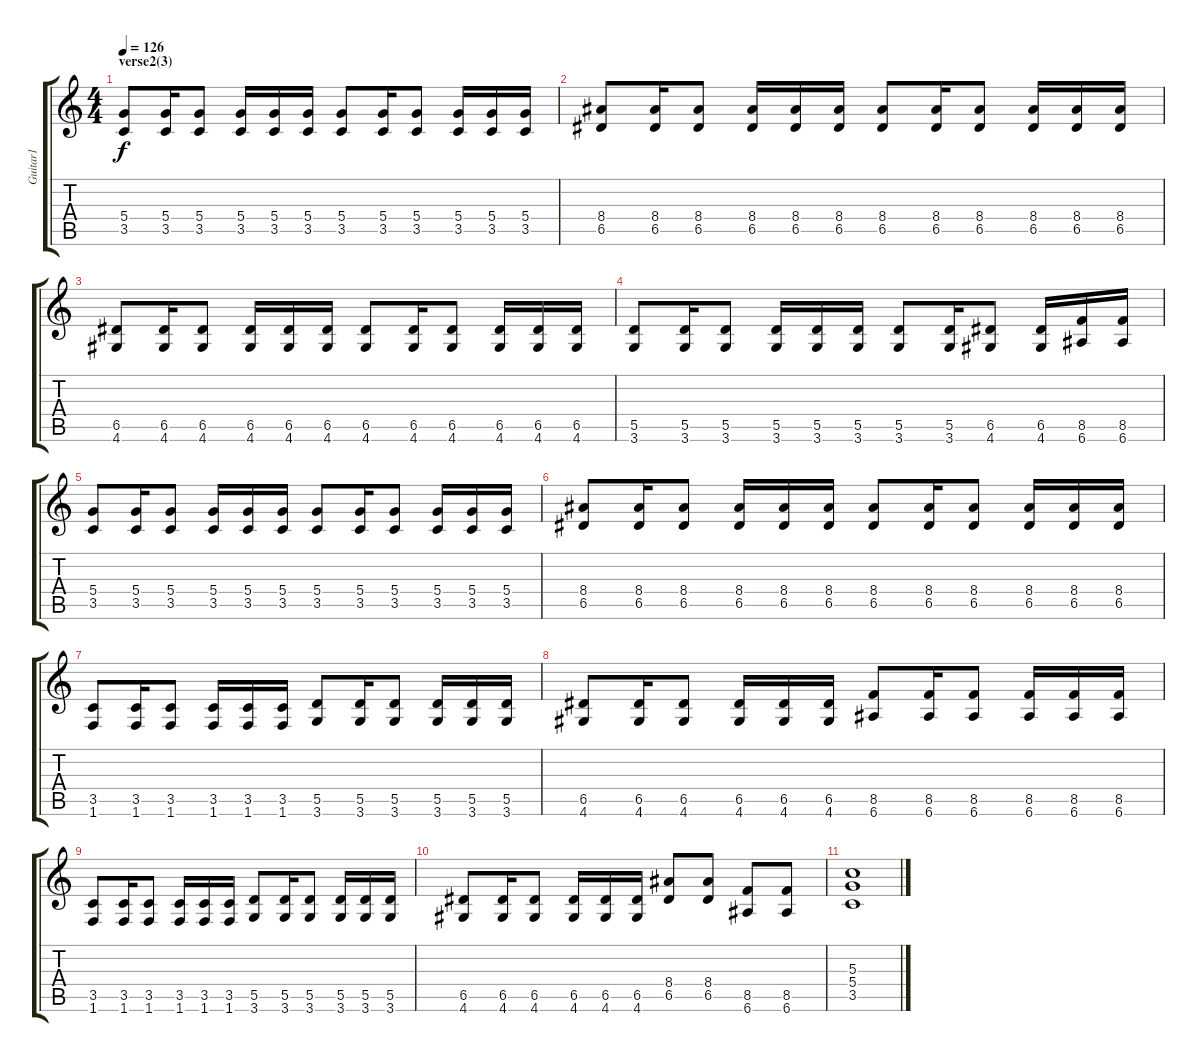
\track ("Guitar1" "Guitar1") {instrument overdrivenguitar}
\staff {score tabs}
\tuning (E4 B3 G3 D3 A2 E2) {hide}
\ts (4 4)
\section ("" "verse2(3)")
\tempo 126
\clef g2
\ks c
(5.4 3.5).8{dy f} (5.4 3.5).16 (5.4 3.5).8 (5.4 3.5).16 (5.4 3.5).16 (5.4 3.5).16 (5.4 3.5).8 (5.4 3.5).16 (5.4 3.5).8 (5.4 3.5).16 (5.4 3.5).16 (5.4 3.5).16 |
(8.4 6.5).8 (8.4 6.5).16 (8.4 6.5).8 (8.4 6.5).16 (8.4 6.5).16 (8.4 6.5).16 (8.4 6.5).8 (8.4 6.5).16 (8.4 6.5).8 (8.4 6.5).16 (8.4 6.5).16 (8.4 6.5).16 |
(6.5 4.6).8 (6.5 4.6).16 (6.5 4.6).8 (6.5 4.6).16 (6.5 4.6).16 (6.5 4.6).16 (6.5 4.6).8 (6.5 4.6).16 (6.5 4.6).8 (6.5 4.6).16 (6.5 4.6).16 (6.5 4.6).16 |
(5.5 3.6).8 (5.5 3.6).16 (5.5 3.6).8 (5.5 3.6).16 (5.5 3.6).16 (5.5 3.6).16 (5.5 3.6).8 (5.5 3.6).16 (6.5 4.6).8 (6.5 4.6).16 (8.5 6.6).16 (8.5 6.6).16 |
(5.4 3.5).8 (5.4 3.5).16 (5.4 3.5).8 (5.4 3.5).16 (5.4 3.5).16 (5.4 3.5).16 (5.4 3.5).8 (5.4 3.5).16 (5.4 3.5).8 (5.4 3.5).16 (5.4 3.5).16 (5.4 3.5).16 |
(8.4 6.5).8 (8.4 6.5).16 (8.4 6.5).8 (8.4 6.5).16 (8.4 6.5).16 (8.4 6.5).16 (8.4 6.5).8 (8.4 6.5).16 (8.4 6.5).8 (8.4 6.5).16 (8.4 6.5).16 (8.4 6.5).16 |
(3.5 1.6).8 (3.5 1.6).16 (3.5 1.6).8 (3.5 1.6).16 (3.5 1.6).16 (3.5 1.6).16 (5.5 3.6).8 (5.5 3.6).16 (5.5 3.6).8 (5.5 3.6).16 (5.5 3.6).16 (5.5 3.6).16 |
(6.5 4.6).8 (6.5 4.6).16 (6.5 4.6).8 (6.5 4.6).16 (6.5 4.6).16 (6.5 4.6).16 (8.5 6.6).8 (8.5 6.6).16 (8.5 6.6).8 (8.5 6.6).16 (8.5 6.6).16 (8.5 6.6).16 |
(3.5 1.6).8 (3.5 1.6).16 (3.5 1.6).8 (3.5 1.6).16 (3.5 1.6).16 (3.5 1.6).16 (5.5 3.6).8 (5.5 3.6).16 (5.5 3.6).8 (5.5 3.6).16 (5.5 3.6).16 (5.5 3.6).16 |
(6.5 4.6).8 (6.5 4.6).16 (6.5 4.6).8 (6.5 4.6).16 (6.5 4.6).16 (6.5 4.6).16 (8.4 6.5).8 (8.4 6.5).8 (8.5 6.6).8 (8.5 6.6).8 |
(5.3 5.4 3.5).1
